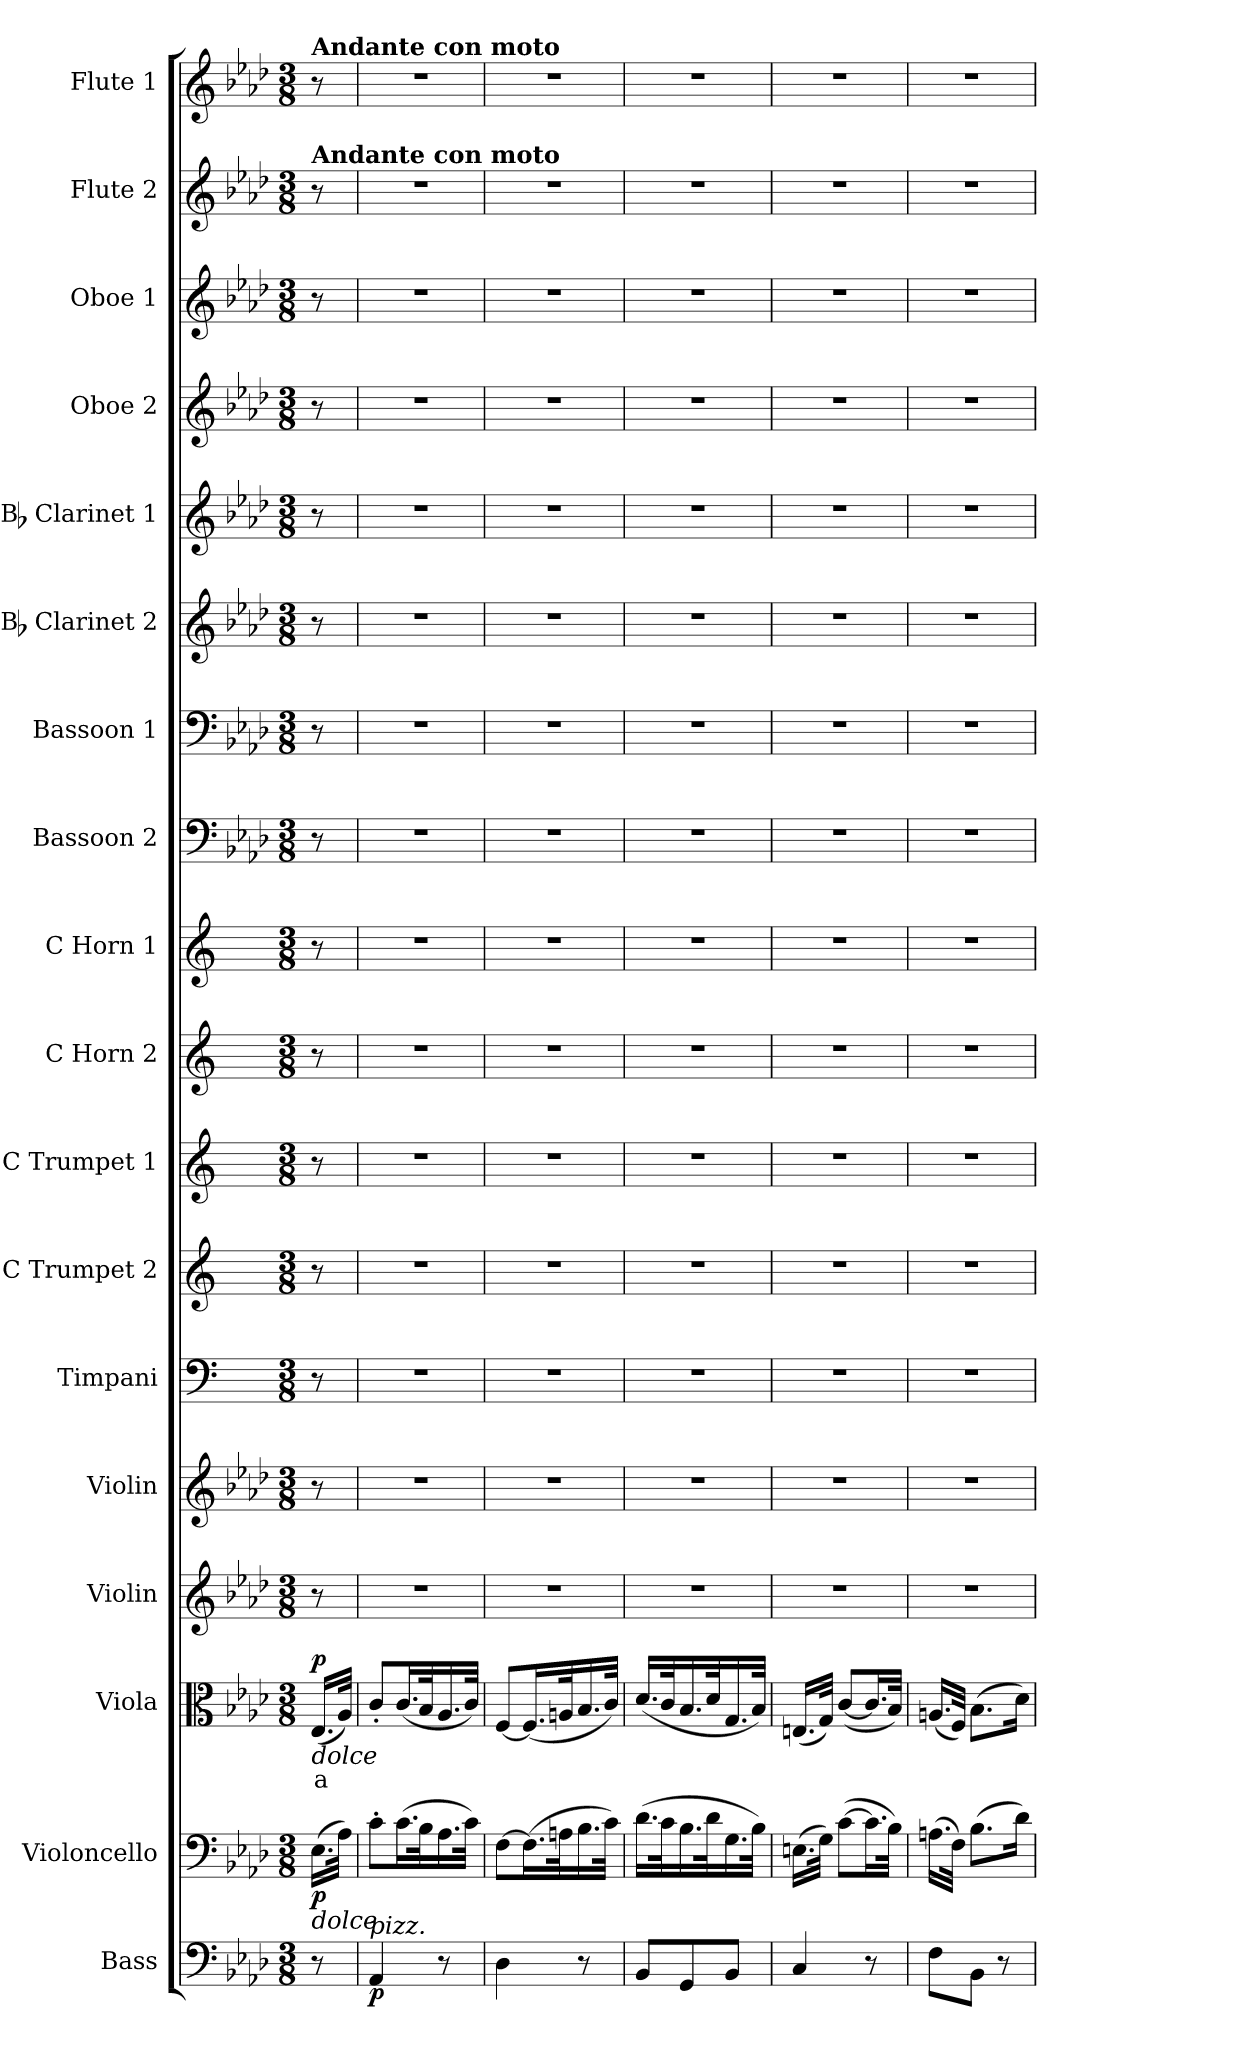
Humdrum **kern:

**kern	**dynam	**kern	**dynam	**kern	**text	**dynam	**kern	**kern	**kern	**kern	**kern	**kern	**kern	**kern	**kern	**kern	**kern	**kern	**kern	**kern	**kern
*part18	*part18	*part17	*part17	*part16	*part16	*part16	*part15	*part14	*part13	*part12	*part11	*part10	*part9	*part8	*part7	*part6	*part5	*part4	*part3	*part2	*part1
*staff18	*staff18	*staff17	*staff17	*staff16	*staff16	*staff16	*staff15	*staff14	*staff13	*staff12	*staff11	*staff10	*staff9	*staff8	*staff7	*staff6	*staff5	*staff4	*staff3	*staff2	*staff1
*I"Bass	*	*I"Violoncello	*	*I"Viola	*	*	*I"Violin	*I"Violin	*I"Timpani	*I"C Trumpet 2	*I"C Trumpet 1	*I"C Horn 2	*I"C Horn 1	*I"Bassoon 2	*I"Bassoon 1	*I"Bb Clarinet 2	*I"Bb Clarinet 1	*I"Oboe 2	*I"Oboe 1	*I"Flute 2	*I"Flute 1
*I'B	*	*I'Vc	*	*I'Vla	*	*	*I'Vln	*I'Vln	*I'Timp	*I'Tpt 2	*I'Tpt 1	*I'Hn 2	*I'Hn 1	*I'Bsn 2	*I'Bsn 1	*I'Cl 2	*I'Cl 1	*I'Ob 2	*I'Ob 1	*I'Fl 2	*I'Fl 1
*clefF4	*	*clefF4	*	*clefC3	*	*	*clefG2	*clefG2	*clefF4	*clefG2	*clefG2	*clefG2	*clefG2	*clefF4	*clefF4	*clefG2	*clefG2	*clefG2	*clefG2	*clefG2	*clefG2
*ITrd7c12	*	*	*	*	*	*	*	*	*	*	*	*ITrd7c12	*ITrd7c12	*	*	*ITrd1c2	*ITrd1c2	*	*	*	*
*k[b-e-a-d-]	*	*k[b-e-a-d-]	*	*k[b-e-a-d-]	*	*	*k[b-e-a-d-]	*k[b-e-a-d-]	*k[]	*k[]	*k[]	*k[]	*k[]	*k[b-e-a-d-]	*k[b-e-a-d-]	*k[b-e-a-d-g-c-]	*k[b-e-a-d-g-c-]	*k[b-e-a-d-]	*k[b-e-a-d-]	*k[b-e-a-d-]	*k[b-e-a-d-]
*M3/8	*	*M3/8	*	*M3/8	*	*	*M3/8	*M3/8	*M3/8	*M3/8	*M3/8	*M3/8	*M3/8	*M3/8	*M3/8	*M3/8	*M3/8	*M3/8	*M3/8	*M3/8	*M3/8
=	=	=	=	=	=	=	=	=	=	=	=	=	=	=	=	=	=	=	=	=	=
!	!	!	!	!	!	!	!	!	!	!	!	!	!	!	!	!	!	!	!	!	!LO:TX:a:B:t=Andante con moto
!	!	!	!	!	!	!	!	!	!	!	!	!	!	!	!	!	!	!	!	!LO:TX:a:B:t=Andante con moto	!
!	!	!	!	!LO:TX:b:i:t=dolce	!	!	!	!	!	!	!	!	!	!	!	!	!	!	!	!	!
!	!	!LO:TX:b:i:t=dolce	!	!	!	!	!	!	!	!	!	!	!	!	!	!	!	!	!	!	!
!	!	!	!LO:DY:b	!	!LO:LY:b	!LO:DY:b	!	!	!	!	!	!	!	!	!	!	!	!	!	!	!
8r	.	(16.E-LL	p	(16.E-LL	a	p	8r	8r	8r	8r	8r	8r	8r	8r	8r	8r	8r	8r	8r	8r	8r
.	.	32A-JJk)	.	32A-JJk)	.	.	.	.	.	.	.	.	.	.	.	.	.	.	.	.	.
=1	=1	=1	=1	=1	=1	=1	=1	=1	=1	=1	=1	=1	=1	=1	=1	=1	=1	=1	=1	=1	=1
!LO:TX:a:i:t=pizz.	!	!	!	!	!	!	!	!	!	!	!	!	!	!	!	!	!	!	!	!	!
!	!LO:DY:b	!	!	!	!	!	!	!	!	!	!	!	!	!	!	!	!	!	!	!	!
4AAA-	p	8c'L	.	8c'L	.	.	4.r	4.r	4.r	4.r	4.r	4.r	4.r	4.r	4.r	4.r	4.r	4.r	4.r	4.r	4.r
.	.	(16.cL	.	(16.cL	.	.	.	.	.	.	.	.	.	.	.	.	.	.	.	.	.
.	.	32B-K	.	32B-K	.	.	.	.	.	.	.	.	.	.	.	.	.	.	.	.	.
8r	.	16.A-	.	16.A-	.	.	.	.	.	.	.	.	.	.	.	.	.	.	.	.	.
.	.	32cJJk)	.	32cJJk)	.	.	.	.	.	.	.	.	.	.	.	.	.	.	.	.	.
=2	=2	=2	=2	=2	=2	=2	=2	=2	=2	=2	=2	=2	=2	=2	=2	=2	=2	=2	=2	=2	=2
4DD-	.	[8FL	.	[8FL	.	.	4.r	4.r	4.r	4.r	4.r	4.r	4.r	4.r	4.r	4.r	4.r	4.r	4.r	4.r	4.r
.	.	(16.FL]	.	(16.FL]	.	.	.	.	.	.	.	.	.	.	.	.	.	.	.	.	.
.	.	32AnK	.	32AnK	.	.	.	.	.	.	.	.	.	.	.	.	.	.	.	.	.
8r	.	16.B-	.	16.B-	.	.	.	.	.	.	.	.	.	.	.	.	.	.	.	.	.
.	.	32cJJk)	.	32cJJk)	.	.	.	.	.	.	.	.	.	.	.	.	.	.	.	.	.
=3	=3	=3	=3	=3	=3	=3	=3	=3	=3	=3	=3	=3	=3	=3	=3	=3	=3	=3	=3	=3	=3
8BBB-L	.	(16.d-LL	.	(16.d-LL	.	.	4.r	4.r	4.r	4.r	4.r	4.r	4.r	4.r	4.r	4.r	4.r	4.r	4.r	4.r	4.r
.	.	32cK	.	32cK	.	.	.	.	.	.	.	.	.	.	.	.	.	.	.	.	.
8GGG	.	16.B-	.	16.B-	.	.	.	.	.	.	.	.	.	.	.	.	.	.	.	.	.
.	.	32d-K	.	32d-K	.	.	.	.	.	.	.	.	.	.	.	.	.	.	.	.	.
8BBB-J	.	16.G	.	16.G	.	.	.	.	.	.	.	.	.	.	.	.	.	.	.	.	.
.	.	32B-JJk)	.	32B-JJk)	.	.	.	.	.	.	.	.	.	.	.	.	.	.	.	.	.
=4	=4	=4	=4	=4	=4	=4	=4	=4	=4	=4	=4	=4	=4	=4	=4	=4	=4	=4	=4	=4	=4
4CC	.	(16.EnLL	.	(16.EnLL	.	.	4.r	4.r	4.r	4.r	4.r	4.r	4.r	4.r	4.r	4.r	4.r	4.r	4.r	4.r	4.r
.	.	32GJJk)	.	32GJJk)	.	.	.	.	.	.	.	.	.	.	.	.	.	.	.	.	.
.	.	([8cL	.	([8cL	.	.	.	.	.	.	.	.	.	.	.	.	.	.	.	.	.
8r	.	16.cL]	.	16.cL]	.	.	.	.	.	.	.	.	.	.	.	.	.	.	.	.	.
.	.	32B-JJk)	.	32B-JJk)	.	.	.	.	.	.	.	.	.	.	.	.	.	.	.	.	.
=5	=5	=5	=5	=5	=5	=5	=5	=5	=5	=5	=5	=5	=5	=5	=5	=5	=5	=5	=5	=5	=5
8FFL	.	(16.AnLL	.	(16.AnLL	.	.	4.r	4.r	4.r	4.r	4.r	4.r	4.r	4.r	4.r	4.r	4.r	4.r	4.r	4.r	4.r
.	.	32FJJk)	.	32FJJk)	.	.	.	.	.	.	.	.	.	.	.	.	.	.	.	.	.
8BBB-J	.	(8.B-L	.	(8.B-L	.	.	.	.	.	.	.	.	.	.	.	.	.	.	.	.	.
8r	.	.	.	.	.	.	.	.	.	.	.	.	.	.	.	.	.	.	.	.	.
.	.	16d-Jk)	.	16d-Jk)	.	.	.	.	.	.	.	.	.	.	.	.	.	.	.	.	.
=	=	=	=	=	=	=	=	=	=	=	=	=	=	=	=	=	=	=	=	=	=
*-	*-	*-	*-	*-	*-	*-	*-	*-	*-	*-	*-	*-	*-	*-	*-	*-	*-	*-	*-	*-	*-
